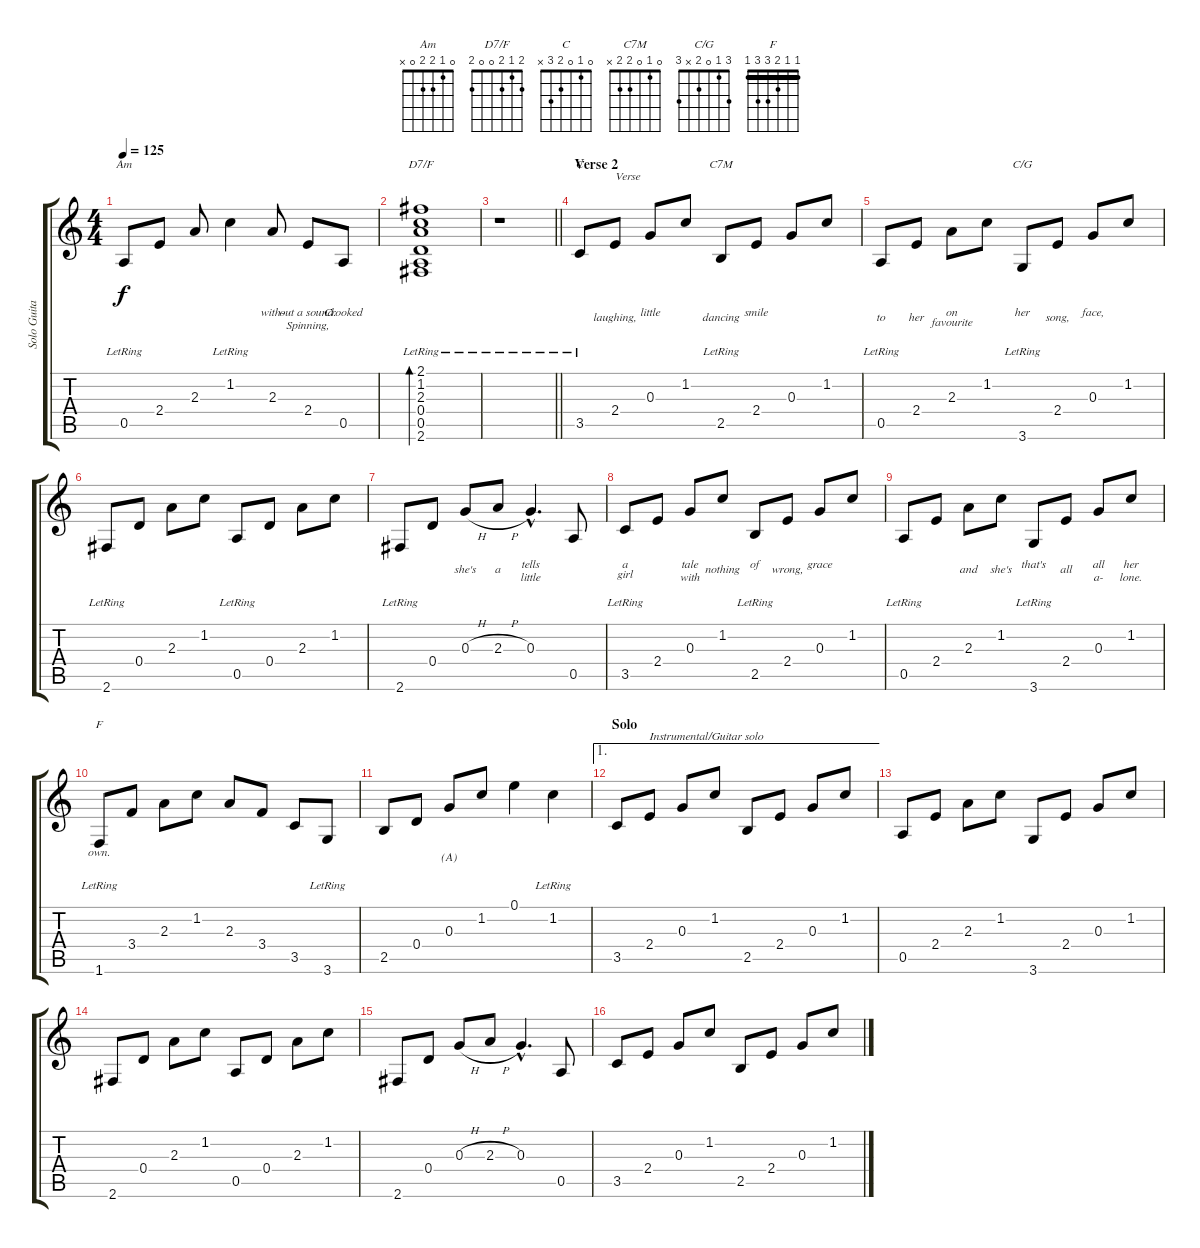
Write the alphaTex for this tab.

\track ("Solo Guitar Arr. by C. Lemon" "Solo Guita") {instrument acousticguitarnylon}
\staff {score tabs}
\tuning (E4 B3 G3 D3 A2 E2) {hide}
\chord ("Am" 0 1 2 2 0 x)
\chord ("D7/F" 2 1 2 0 0 2)
\chord ("C" 0 1 0 2 3 x)
\chord ("C7M" 0 1 0 2 2 x)
\chord ("C/G" 3 1 0 2 x 3)
\chord ("F" 1 1 2 3 3 1) {barre 1}
\ts (4 4)
\tempo 125
\clef g2
\ks c
0.5{lr}.8{ch "Am" lyrics (0 "") lyrics (1 "") lyrics (2 "") lyrics (3 "") lyrics (4 "") dy f} 2.4.8{lyrics (0 "") lyrics (1 "") lyrics (2 "") lyrics (3 "") lyrics (4 "")} 2.3.8{lyrics (0 "") lyrics (1 "") lyrics (2 "") lyrics (3 "") lyrics (4 "")} 1.2{lr}.4{lyrics (0 "") lyrics (1 "") lyrics (2 "") lyrics (3 "") lyrics (4 "")} 2.3.8{lyrics (0 "with-") lyrics (1 "") lyrics (2 "") lyrics (3 "") lyrics (4 "")} 2.4.8{lyrics (0 "out a sound.") lyrics (1 "Spinning,") lyrics (2 "") lyrics (3 "") lyrics (4 "")} 0.5.8{lyrics (0 "Crooked") lyrics (1 "") lyrics (2 "") lyrics (3 "") lyrics (4 "")} |
(2.1 1.2 2.3 0.4 0.5{lr} 2.6).1{bd 480 ch "D7/F" lyrics (0 "") lyrics (1 "") lyrics (2 "") lyrics (3 "") lyrics (4 "")} |
\barLineRight lightlight
r.1 |
\section ("" "Verse 2")
3.5{lr}.8{ch "C" lyrics (0 "") lyrics (1 "") lyrics (2 "") lyrics (3 "") lyrics (4 "")} 2.4.8{txt "Verse" lyrics (0 "") lyrics (1 "laughing,") lyrics (2 "") lyrics (3 "") lyrics (4 "")} 0.3.8{lyrics (0 "little") lyrics (1 "") lyrics (2 "") lyrics (3 "") lyrics (4 "")} 1.2.8{lyrics (0 "") lyrics (1 "") lyrics (2 "") lyrics (3 "") lyrics (4 "")} 2.5{lr}.8{ch "C7M" lyrics (0 "") lyrics (1 "dancing") lyrics (2 "") lyrics (3 "") lyrics (4 "")} 2.4.8{lyrics (0 "smile") lyrics (1 "") lyrics (2 "") lyrics (3 "") lyrics (4 "")} 0.3.8{lyrics (0 "") lyrics (1 "") lyrics (2 "") lyrics (3 "") lyrics (4 "")} 1.2.8{lyrics (0 "") lyrics (1 "") lyrics (2 "") lyrics (3 "") lyrics (4 "")} |
0.5{lr}.8{lyrics (0 "") lyrics (1 "to") lyrics (2 "") lyrics (3 "") lyrics (4 "")} 2.4.8{lyrics (0 "") lyrics (1 "her") lyrics (2 "") lyrics (3 "") lyrics (4 "")} 2.3.8{lyrics (0 "on") lyrics (1 "favourite") lyrics (2 "") lyrics (3 "") lyrics (4 "")} 1.2.8{lyrics (0 "") lyrics (1 "") lyrics (2 "") lyrics (3 "") lyrics (4 "")} 3.6{lr}.8{ch "C/G" lyrics (0 "her") lyrics (1 "") lyrics (2 "") lyrics (3 "") lyrics (4 "")} 2.4.8{lyrics (0 "") lyrics (1 "song,") lyrics (2 "") lyrics (3 "") lyrics (4 "")} 0.3.8{lyrics (0 "face,") lyrics (1 "") lyrics (2 "") lyrics (3 "") lyrics (4 "")} 1.2.8{lyrics (0 "") lyrics (1 "") lyrics (2 "") lyrics (3 "") lyrics (4 "")} |
2.6{lr}.8{lyrics (0 "") lyrics (1 "") lyrics (2 "") lyrics (3 "") lyrics (4 "")} 0.4.8{lyrics (0 "") lyrics (1 "") lyrics (2 "") lyrics (3 "") lyrics (4 "")} 2.3.8{lyrics (0 "") lyrics (1 "") lyrics (2 "") lyrics (3 "") lyrics (4 "")} 1.2.8{lyrics (0 "") lyrics (1 "") lyrics (2 "") lyrics (3 "") lyrics (4 "")} 0.5{lr}.8{lyrics (0 "") lyrics (1 "") lyrics (2 "") lyrics (3 "") lyrics (4 "")} 0.4.8{lyrics (0 "") lyrics (1 "") lyrics (2 "") lyrics (3 "") lyrics (4 "")} 2.3.8{lyrics (0 "") lyrics (1 "") lyrics (2 "") lyrics (3 "") lyrics (4 "")} 1.2.8{lyrics (0 "") lyrics (1 "") lyrics (2 "") lyrics (3 "") lyrics (4 "")} |
2.6{lr}.8{lyrics (0 "") lyrics (1 "") lyrics (2 "") lyrics (3 "") lyrics (4 "")} 0.4.8{lyrics (0 "") lyrics (1 "") lyrics (2 "") lyrics (3 "") lyrics (4 "")} 0.3{h}.8{lyrics (0 "") lyrics (1 "she's") lyrics (2 "") lyrics (3 "") lyrics (4 "")} 2.3{h}.8{lyrics (0 "") lyrics (1 "a") lyrics (2 "") lyrics (3 "") lyrics (4 "")} 0.3{hac}.4{d lyrics (0 "tells") lyrics (1 "little") lyrics (2 "") lyrics (3 "") lyrics (4 "")} 0.5.8{lyrics (0 "") lyrics (1 "") lyrics (2 "") lyrics (3 "") lyrics (4 "")} |
3.5{lr}.8{lyrics (0 "a") lyrics (1 "girl") lyrics (2 "") lyrics (3 "") lyrics (4 "")} 2.4.8{lyrics (0 "") lyrics (1 "") lyrics (2 "") lyrics (3 "") lyrics (4 "")} 0.3.8{lyrics (0 "tale") lyrics (1 "with") lyrics (2 "") lyrics (3 "") lyrics (4 "")} 1.2.8{lyrics (0 "") lyrics (1 "nothing") lyrics (2 "") lyrics (3 "") lyrics (4 "")} 2.5{lr}.8{lyrics (0 "of") lyrics (1 "") lyrics (2 "") lyrics (3 "") lyrics (4 "")} 2.4.8{lyrics (0 "") lyrics (1 "wrong,") lyrics (2 "") lyrics (3 "") lyrics (4 "")} 0.3.8{lyrics (0 "grace") lyrics (1 "") lyrics (2 "") lyrics (3 "") lyrics (4 "")} 1.2.8{lyrics (0 "") lyrics (1 "") lyrics (2 "") lyrics (3 "") lyrics (4 "")} |
0.5{lr}.8{lyrics (0 "") lyrics (1 "") lyrics (2 "") lyrics (3 "") lyrics (4 "")} 2.4.8{lyrics (0 "") lyrics (1 "") lyrics (2 "") lyrics (3 "") lyrics (4 "")} 2.3.8{lyrics (0 "") lyrics (1 "and") lyrics (2 "") lyrics (3 "") lyrics (4 "")} 1.2.8{lyrics (0 "") lyrics (1 "she's") lyrics (2 "") lyrics (3 "") lyrics (4 "")} 3.6{lr}.8{lyrics (0 "that's") lyrics (1 "") lyrics (2 "") lyrics (3 "") lyrics (4 "")} 2.4.8{lyrics (0 "") lyrics (1 "all") lyrics (2 "") lyrics (3 "") lyrics (4 "")} 0.3.8{lyrics (0 "all") lyrics (1 "a-") lyrics (2 "") lyrics (3 "") lyrics (4 "")} 1.2.8{lyrics (0 "her") lyrics (1 "lone.") lyrics (2 "") lyrics (3 "") lyrics (4 "")} |
1.6{lr}.8{ch "F" lyrics (0 "own.") lyrics (1 "") lyrics (2 "") lyrics (3 "") lyrics (4 "")} 3.4.8{lyrics (0 "") lyrics (1 "") lyrics (2 "") lyrics (3 "") lyrics (4 "")} 2.3.8{lyrics (0 "") lyrics (1 "") lyrics (2 "") lyrics (3 "") lyrics (4 "")} 1.2.8{lyrics (0 "") lyrics (1 "") lyrics (2 "") lyrics (3 "") lyrics (4 "")} 2.3.8{lyrics (0 "") lyrics (1 "") lyrics (2 "") lyrics (3 "") lyrics (4 "")} 3.4.8{lyrics (0 "") lyrics (1 "") lyrics (2 "") lyrics (3 "") lyrics (4 "")} 3.5.8{lyrics (0 "") lyrics (1 "") lyrics (2 "") lyrics (3 "") lyrics (4 "")} 3.6{lr}.8{lyrics (0 "") lyrics (1 "") lyrics (2 "") lyrics (3 "") lyrics (4 "")} |
2.5.8{lyrics (0 "") lyrics (1 "") lyrics (2 "") lyrics (3 "") lyrics (4 "")} 0.4.8{lyrics (0 "") lyrics (1 "") lyrics (2 "") lyrics (3 "") lyrics (4 "")} 0.3.8{lyrics (0 "") lyrics (1 "(A)") lyrics (2 "") lyrics (3 "") lyrics (4 "")} 1.2.8{lyrics (0 "") lyrics (1 "") lyrics (2 "") lyrics (3 "") lyrics (4 "")} 0.1.4{lyrics (0 "") lyrics (1 "") lyrics (2 "") lyrics (3 "") lyrics (4 "")} 1.2{lr}.4{lyrics (0 "") lyrics (1 "") lyrics (2 "") lyrics (3 "") lyrics (4 "")} |
\ae 1
\section ("" "Solo")
3.5.8{lyrics (0 "") lyrics (1 "") lyrics (2 "") lyrics (3 "") lyrics (4 "")} 2.4.8{txt "Instrumental/Guitar solo" lyrics (0 "") lyrics (1 "") lyrics (2 "") lyrics (3 "") lyrics (4 "")} 0.3.8{lyrics (0 "") lyrics (1 "") lyrics (2 "") lyrics (3 "") lyrics (4 "")} 1.2.8{lyrics (0 "") lyrics (1 "") lyrics (2 "") lyrics (3 "") lyrics (4 "")} 2.5.8{lyrics (0 "") lyrics (1 "") lyrics (2 "") lyrics (3 "") lyrics (4 "")} 2.4.8{lyrics (0 "") lyrics (1 "") lyrics (2 "") lyrics (3 "") lyrics (4 "")} 0.3.8{lyrics (0 "") lyrics (1 "") lyrics (2 "") lyrics (3 "") lyrics (4 "")} 1.2.8{lyrics (0 "") lyrics (1 "") lyrics (2 "") lyrics (3 "") lyrics (4 "")} |
0.5.8{lyrics (0 "") lyrics (1 "") lyrics (2 "") lyrics (3 "") lyrics (4 "")} 2.4.8{lyrics (0 "") lyrics (1 "") lyrics (2 "") lyrics (3 "") lyrics (4 "")} 2.3.8{lyrics (0 "") lyrics (1 "") lyrics (2 "") lyrics (3 "") lyrics (4 "")} 1.2.8{lyrics (0 "") lyrics (1 "") lyrics (2 "") lyrics (3 "") lyrics (4 "")} 3.6.8{lyrics (0 "") lyrics (1 "") lyrics (2 "") lyrics (3 "") lyrics (4 "")} 2.4.8{lyrics (0 "") lyrics (1 "") lyrics (2 "") lyrics (3 "") lyrics (4 "")} 0.3.8{lyrics (0 "") lyrics (1 "") lyrics (2 "") lyrics (3 "") lyrics (4 "")} 1.2.8{lyrics (0 "") lyrics (1 "") lyrics (2 "") lyrics (3 "") lyrics (4 "")} |
2.6.8{lyrics (0 "") lyrics (1 "") lyrics (2 "") lyrics (3 "") lyrics (4 "")} 0.4.8{lyrics (0 "") lyrics (1 "") lyrics (2 "") lyrics (3 "") lyrics (4 "")} 2.3.8{lyrics (0 "") lyrics (1 "") lyrics (2 "") lyrics (3 "") lyrics (4 "")} 1.2.8{lyrics (0 "") lyrics (1 "") lyrics (2 "") lyrics (3 "") lyrics (4 "")} 0.5.8{lyrics (0 "") lyrics (1 "") lyrics (2 "") lyrics (3 "") lyrics (4 "")} 0.4.8{lyrics (0 "") lyrics (1 "") lyrics (2 "") lyrics (3 "") lyrics (4 "")} 2.3.8{lyrics (0 "") lyrics (1 "") lyrics (2 "") lyrics (3 "") lyrics (4 "")} 1.2.8{lyrics (0 "") lyrics (1 "") lyrics (2 "") lyrics (3 "") lyrics (4 "")} |
2.6.8{lyrics (0 "") lyrics (1 "") lyrics (2 "") lyrics (3 "") lyrics (4 "")} 0.4.8{lyrics (0 "") lyrics (1 "") lyrics (2 "") lyrics (3 "") lyrics (4 "")} 0.3{h}.8{lyrics (0 "") lyrics (1 "") lyrics (2 "") lyrics (3 "") lyrics (4 "")} 2.3{h}.8{lyrics (0 "") lyrics (1 "") lyrics (2 "") lyrics (3 "") lyrics (4 "")} 0.3{hac}.4{d lyrics (0 "") lyrics (1 "") lyrics (2 "") lyrics (3 "") lyrics (4 "")} 0.5.8{lyrics (0 "") lyrics (1 "") lyrics (2 "") lyrics (3 "") lyrics (4 "")} |
3.5.8{lyrics (0 "") lyrics (1 "") lyrics (2 "") lyrics (3 "") lyrics (4 "")} 2.4.8{lyrics (0 "") lyrics (1 "") lyrics (2 "") lyrics (3 "") lyrics (4 "")} 0.3.8{lyrics (0 "") lyrics (1 "") lyrics (2 "") lyrics (3 "") lyrics (4 "")} 1.2.8{lyrics (0 "") lyrics (1 "") lyrics (2 "") lyrics (3 "") lyrics (4 "")} 2.5.8{lyrics (0 "") lyrics (1 "") lyrics (2 "") lyrics (3 "") lyrics (4 "")} 2.4.8{lyrics (0 "") lyrics (1 "") lyrics (2 "") lyrics (3 "") lyrics (4 "")} 0.3.8{lyrics (0 "") lyrics (1 "") lyrics (2 "") lyrics (3 "") lyrics (4 "")} 1.2.8{lyrics (0 "") lyrics (1 "") lyrics (2 "") lyrics (3 "") lyrics (4 "")}
